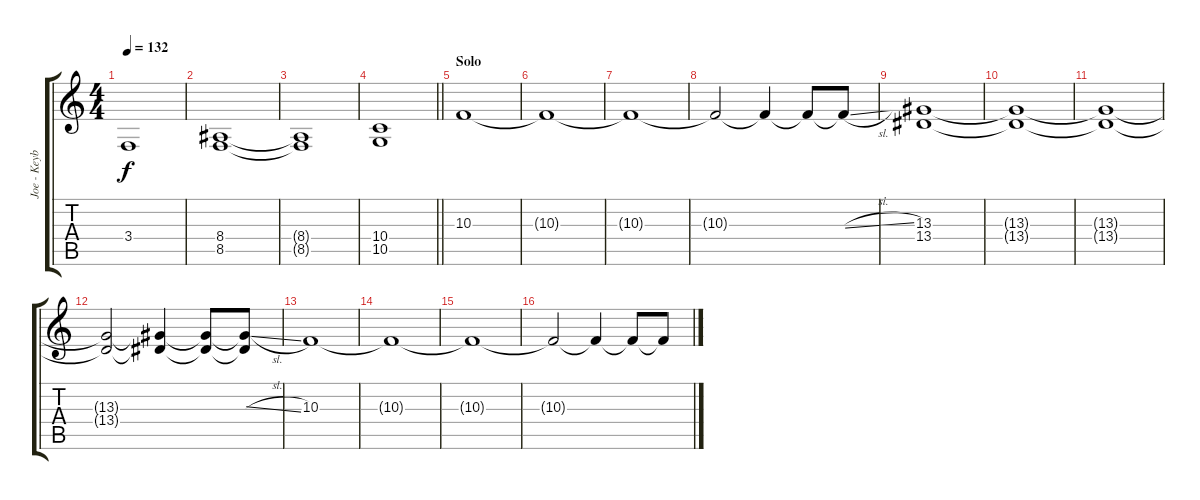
\track ("Joe - Keyboards" "Joe - Keyb") {instrument lead2sawtooth}
\staff {score tabs}
\tuning (E4 B3 G3 D3 A2 E2) {hide}
\ts (4 4)
\tempo 132
\clef g2
\ks c
3.4{t}.1{dy f} |
(8.4 8.5).1 |
(8.4{t} 8.5{t}).1 |
\barLineRight lightlight
(10.4 10.5).1 |
\section ("" "Solo")
10.3.1{instrument lead2sawtooth} |
10.3{t}.1 |
10.3{t}.1 |
10.3{t}.2 10.3{t}.4 10.3{t}.8 10.3{sl t}.8 |
(13.3 13.4).1 |
(13.3{t} 13.4{t}).1 |
(13.3{t} 13.4{t}).1 |
(13.3{t} 13.4{t}).2 (13.3{t} 13.4{t}).4 (13.3{t} 13.4{t}).8 (13.3{sl t} 13.4{t}).8 |
10.3.1 |
10.3{t}.1 |
10.3{t}.1 |
10.3{t}.2 10.3{t}.4 10.3{t}.8 10.3{sl t}.8
